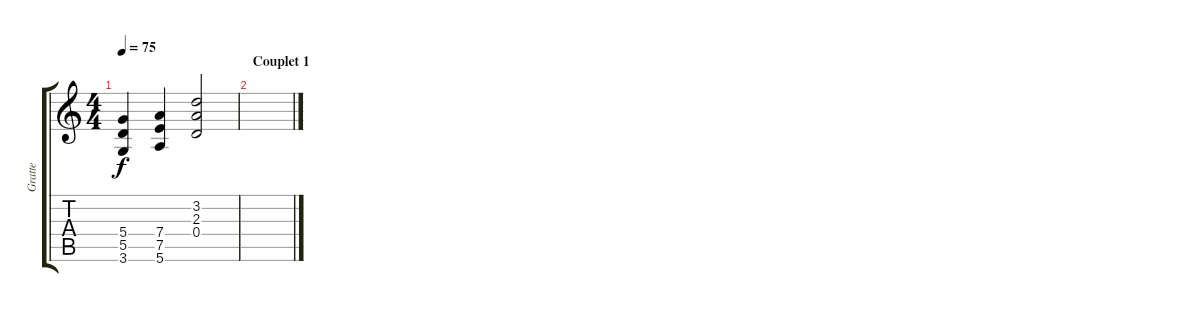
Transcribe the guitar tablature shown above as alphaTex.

\track ("Gratte" "Gratte") {instrument overdrivenguitar}
\staff {score tabs}
\tuning (E4 B3 G3 D3 A2 E2) {hide}
\ts (4 4)
\tempo 75
\clef g2
\ks c
(5.4 5.5 3.6).4{dy f} (7.4 7.5 5.6).4 (3.2 2.3 0.4).2 |
\section ("" "Couplet 1")
